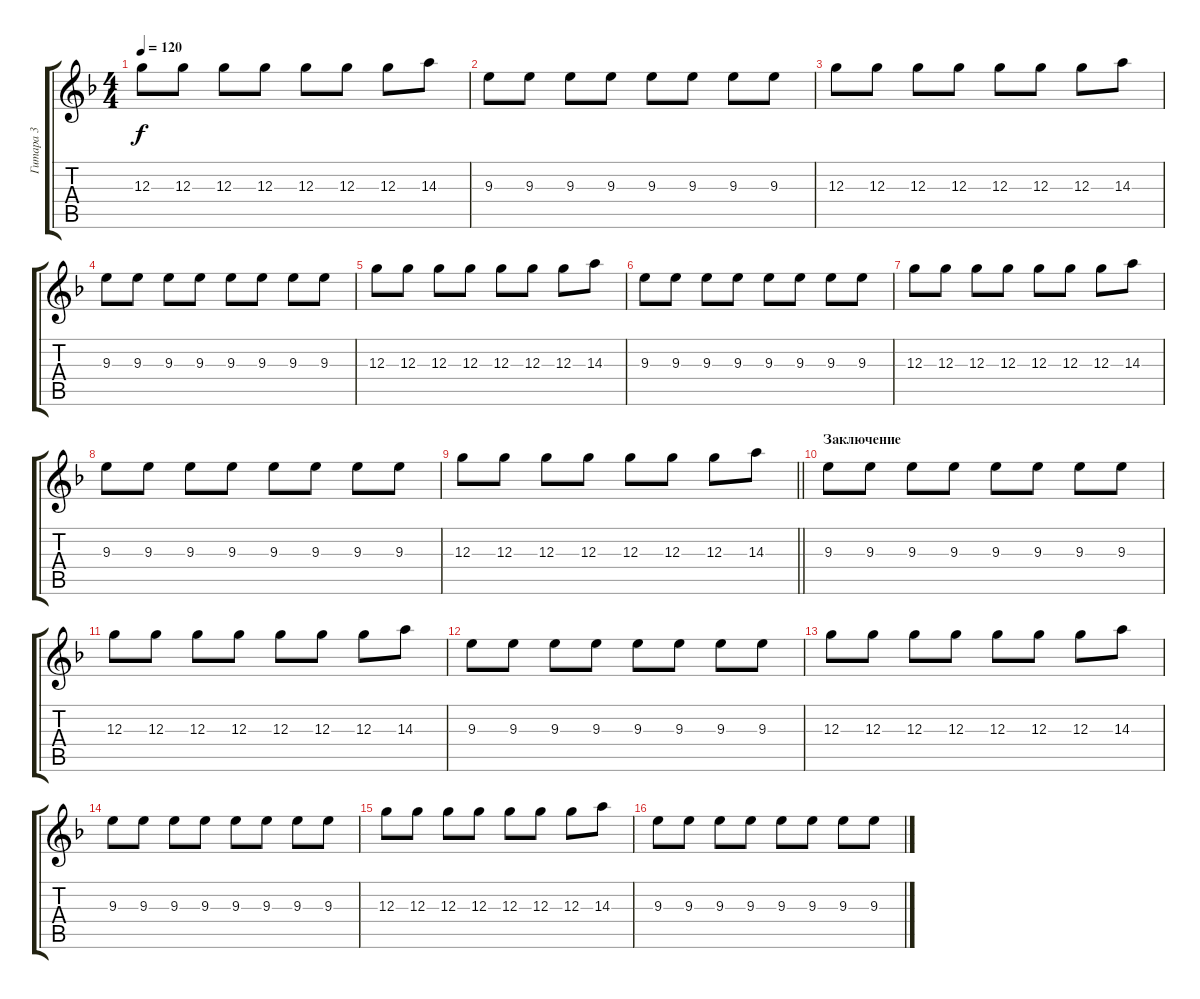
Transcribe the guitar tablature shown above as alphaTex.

\track ("Гитара 3" "Гитара 3") {instrument distortionguitar}
\staff {score tabs}
\tuning (E4 B3 G3 D3 A2 E2) {hide}
\ts (4 4)
\tempo 120
\clef g2
\ks f
12.3.8{dy f} 12.3.8 12.3.8 12.3.8 12.3.8 12.3.8 12.3.8 14.3.8 |
9.3.8 9.3.8 9.3.8 9.3.8 9.3.8 9.3.8 9.3.8 9.3.8 |
12.3.8 12.3.8 12.3.8 12.3.8 12.3.8 12.3.8 12.3.8 14.3.8 |
9.3.8 9.3.8 9.3.8 9.3.8 9.3.8 9.3.8 9.3.8 9.3.8 |
12.3.8 12.3.8 12.3.8 12.3.8 12.3.8 12.3.8 12.3.8 14.3.8 |
9.3.8 9.3.8 9.3.8 9.3.8 9.3.8 9.3.8 9.3.8 9.3.8 |
12.3.8 12.3.8 12.3.8 12.3.8 12.3.8 12.3.8 12.3.8 14.3.8 |
9.3.8 9.3.8 9.3.8 9.3.8 9.3.8 9.3.8 9.3.8 9.3.8 |
\barLineRight lightlight
12.3.8 12.3.8 12.3.8 12.3.8 12.3.8 12.3.8 12.3.8 14.3.8 |
\section ("" "Заключение")
9.3.8 9.3.8 9.3.8 9.3.8 9.3.8 9.3.8 9.3.8 9.3.8 |
12.3.8 12.3.8 12.3.8 12.3.8 12.3.8 12.3.8 12.3.8 14.3.8 |
9.3.8 9.3.8 9.3.8 9.3.8 9.3.8 9.3.8 9.3.8 9.3.8 |
12.3.8 12.3.8 12.3.8 12.3.8 12.3.8 12.3.8 12.3.8 14.3.8 |
9.3.8 9.3.8 9.3.8 9.3.8 9.3.8 9.3.8 9.3.8 9.3.8 |
12.3.8 12.3.8 12.3.8 12.3.8 12.3.8 12.3.8 12.3.8 14.3.8 |
9.3.8 9.3.8 9.3.8 9.3.8 9.3.8 9.3.8 9.3.8 9.3.8
